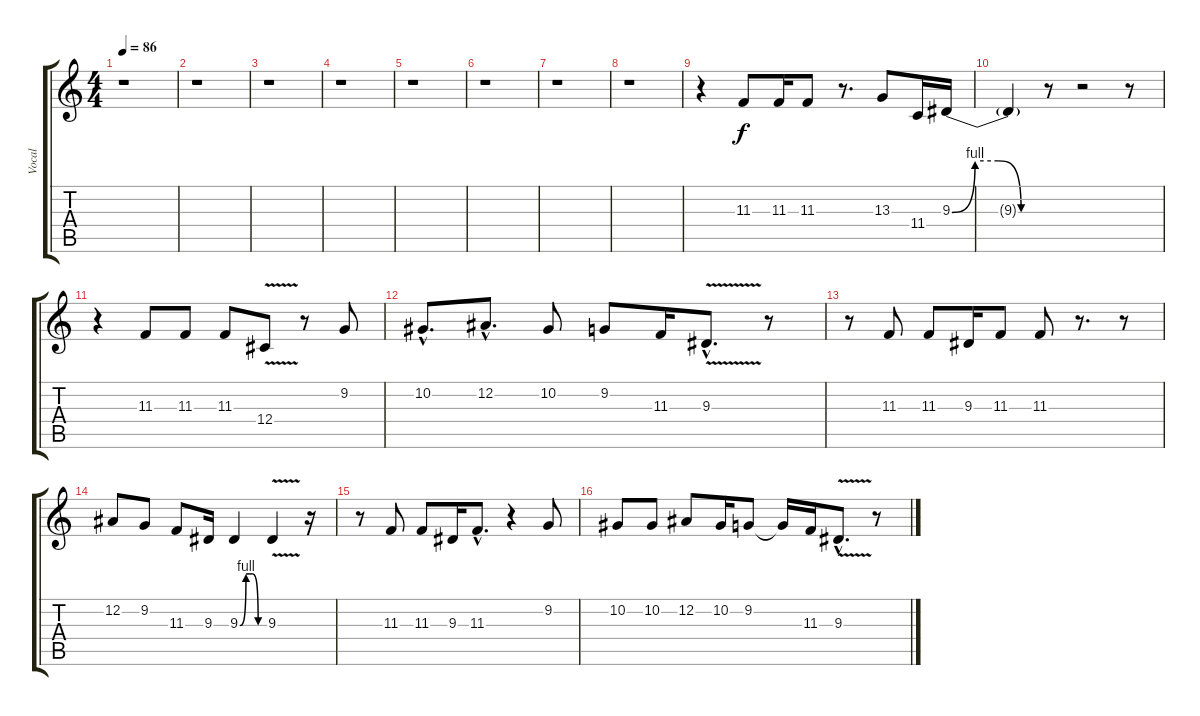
\track ("Vocal" "Vocal") {instrument tenorsax}
\staff {score tabs}
\tuning (Eb4 Bb3 Gb3 Db3 Ab2 Eb2) {hide}
\ts (4 4)
\tempo 86
\clef g2
\ks c
r.1{dy f instrument tenorsax} |
r.1 |
r.1 |
r.1 |
r.1 |
r.1 |
r.1 |
r.1 |
r.4 11.3.8 11.3.16 11.3.8 r.8{d} 13.3.8 11.4.16 9.3{be (custom 0 0 15 4 30 4 45 0 60 0)}.16 |
9.3{t}.4 r.8 r.2 r.8 |
r.4 11.3.8 11.3.8 11.3.8 12.4{v}.8 r.8 9.2.8 |
10.2{hac}.8{d} 12.2{hac}.8{d} 10.2.8 9.2.8 11.3.16 9.3{v hac}.8{d} r.8 |
r.8 11.3.8 11.3.8 9.3.16 11.3.8 11.3.8 r.8{d} r.8 |
12.2.8 9.2.8 11.3.8 9.3.16 9.3{be (custom 0 0 15 4 30 4 45 0 60 0)}.4 9.3{v}.4 r.16 |
r.8 11.3.8 11.3.8 9.3.16 11.3{hac}.8{d} r.4 9.2.8 |
10.2.8 10.2.8 12.2.8 10.2.16 9.2.8 9.2{t}.16 11.3.16 9.3{v hac}.8{d} r.8
